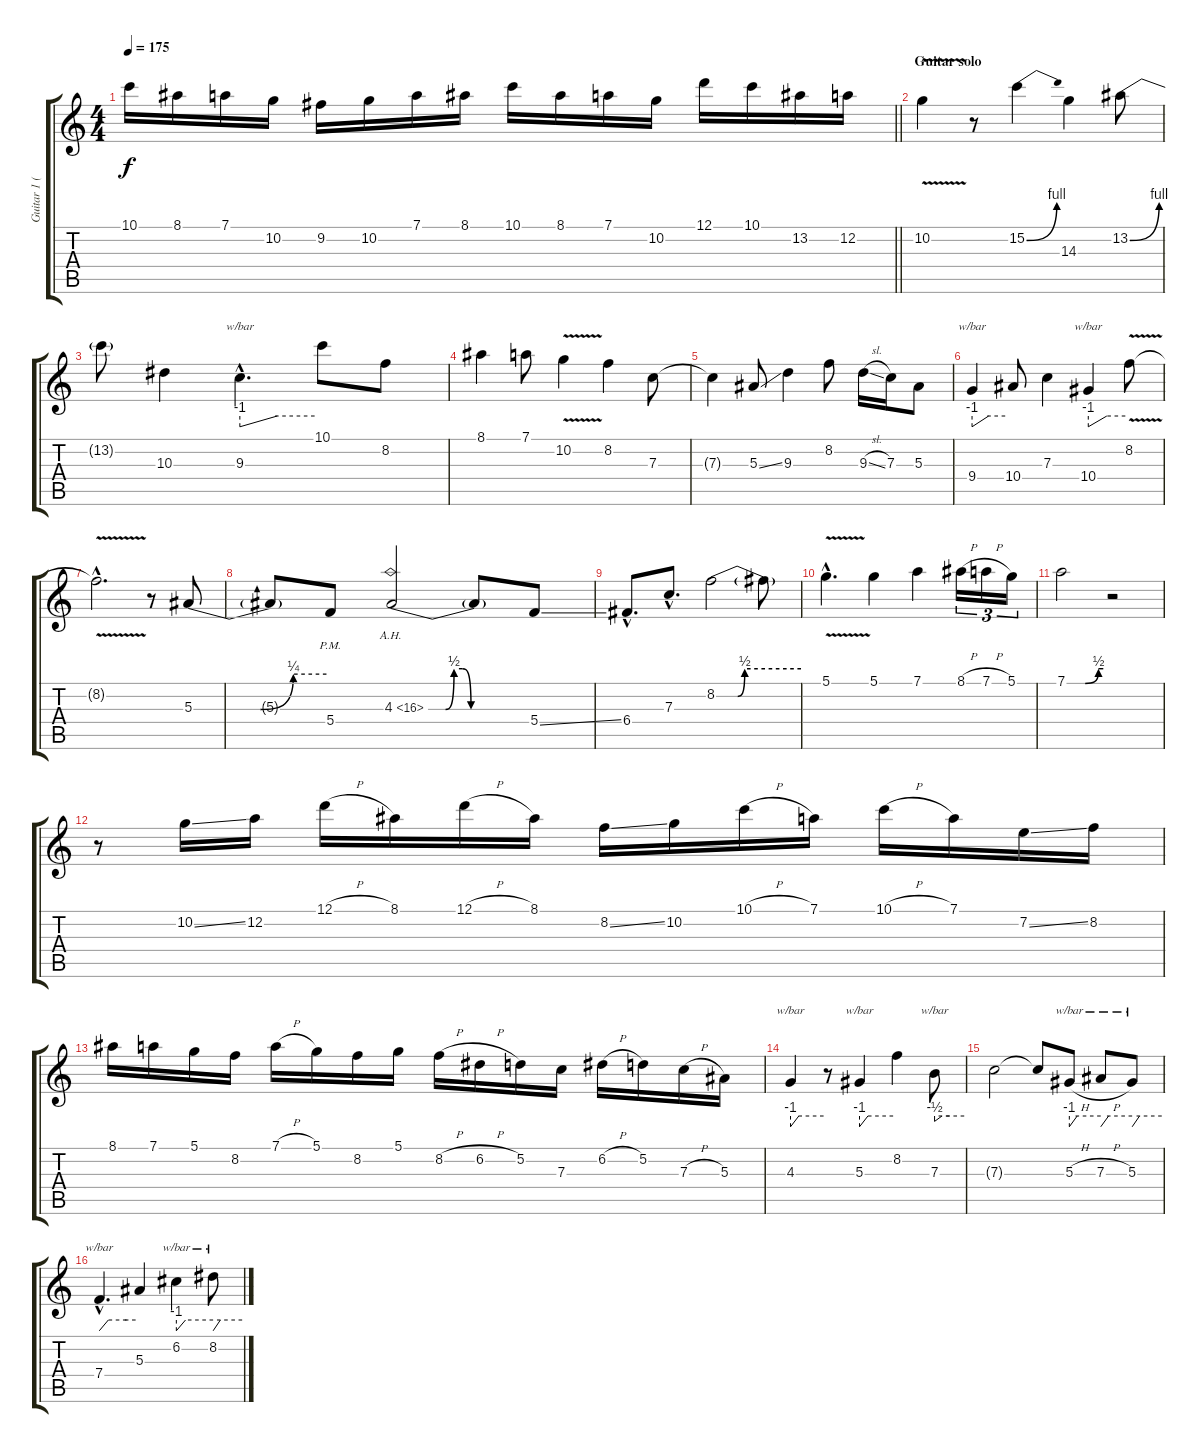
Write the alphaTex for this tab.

\track ("Guitar 1 (Lead)" "Guitar 1 (") {instrument overdrivenguitar}
\staff {score tabs}
\tuning (D4 A3 F3 C3 G2 D2) {hide}
\ts (4 4)
\tempo 175
\clef g2
\barLineRight lightlight
\ks c
10.1.16{dy f} 8.1.16 7.1.16 10.2.16 9.2.16 10.2.16 7.1.16 8.1.16 10.1.16 8.1.16 7.1.16 10.2.16 12.1.16 10.1.16 13.2.16 12.2.16 |
\section ("" "Guitar solo")
10.2{v}.4 r.8 15.2{be (bend 0 0 60 4)}.4{volume 15} 14.3.4 13.2{be (bend 0 0 60 4)}.8 |
13.2{t}.8 10.3.4 9.3{hac}.4{d tbe (custom default 0 -4 30 0 60 0)} 10.1.8 8.2.8 |
8.1.4 7.1.8 10.2{v}.4 8.2.4 7.3.8 |
7.3{t}.4 5.3{ss}.8 9.3.4 8.2.8 9.3{sl}.16 7.3.16 5.3.8 |
9.4.4{tbe (custom default 0 -4 30 0 60 0)} 10.4.8 7.3.4 10.4.4{tbe (custom default 0 -4 30 0 60 0)} 8.2{v}.8 |
8.2{hac t}.2{d} r.8 5.3{be (custom 0 0 30 0 45 1 60 1)}.8 |
5.3{t}.8 5.4{pm}.8 4.3{be (custom 0 0 10 0 15 2 20 2 25 0 30 0 45 0 60 0) ah 12}.2 4.3{t}.8 5.4{ss}.8 |
6.4{hac}.8{d} 7.3{hac}.8{d} 8.2{be (custom 0 0 15 0 20 2 60 2)}.2 8.2{t}.8 |
5.1{v hac}.4{d} 5.1.4 7.1.4 8.1{h}.16{tu (3 2)} 7.1{h}.16{tu (3 2)} 5.1.16{tu (3 2)} |
7.1{be (custom 0 0 30 0 52 2 60 2)}.2 r.2 |
r.8 10.2{ss}.16 12.2.16 12.1{h}.16 8.1.16 12.1{h}.16 8.1.16 8.2{ss}.16 10.2.16 10.1{h}.16 7.1.16 10.1{h}.16 7.1.16 7.2{ss}.16 8.2.16 |
8.1.16 7.1.16 5.1.16 8.2.16 7.1{h}.16 5.1.16 8.2.16 5.1.16 8.2{h}.16 6.2{h}.16 5.2.16 7.3.16 6.2{h}.16 5.2.16 7.3{h}.16 5.3.16 |
4.3.4{tbe (custom default 0 -4 15 0 60 0)} r.8 5.3.4{tbe (custom default 0 -4 15 0 60 0)} 8.2.4 7.3.8{tbe (custom default 0 -2 15 0 30 0 60 0)} |
7.3{t}.2 7.3{t}.8 5.3{h}.8{tbe (custom default 0 -4 15 0 60 0)} 7.3{h}.8{tbe (custom default 0 -4 15 0 60 0)} 5.3.8{tbe (custom default 0 -4 15 0 60 0)} |
7.4{hac}.4{d tbe (custom default 0 -4 15 0 45 0 60 0)} 5.3.4 6.2.4{tbe (custom default 0 -4 15 0 60 0)} 8.2.8{tbe (custom default 0 -4 15 0 60 0)}
